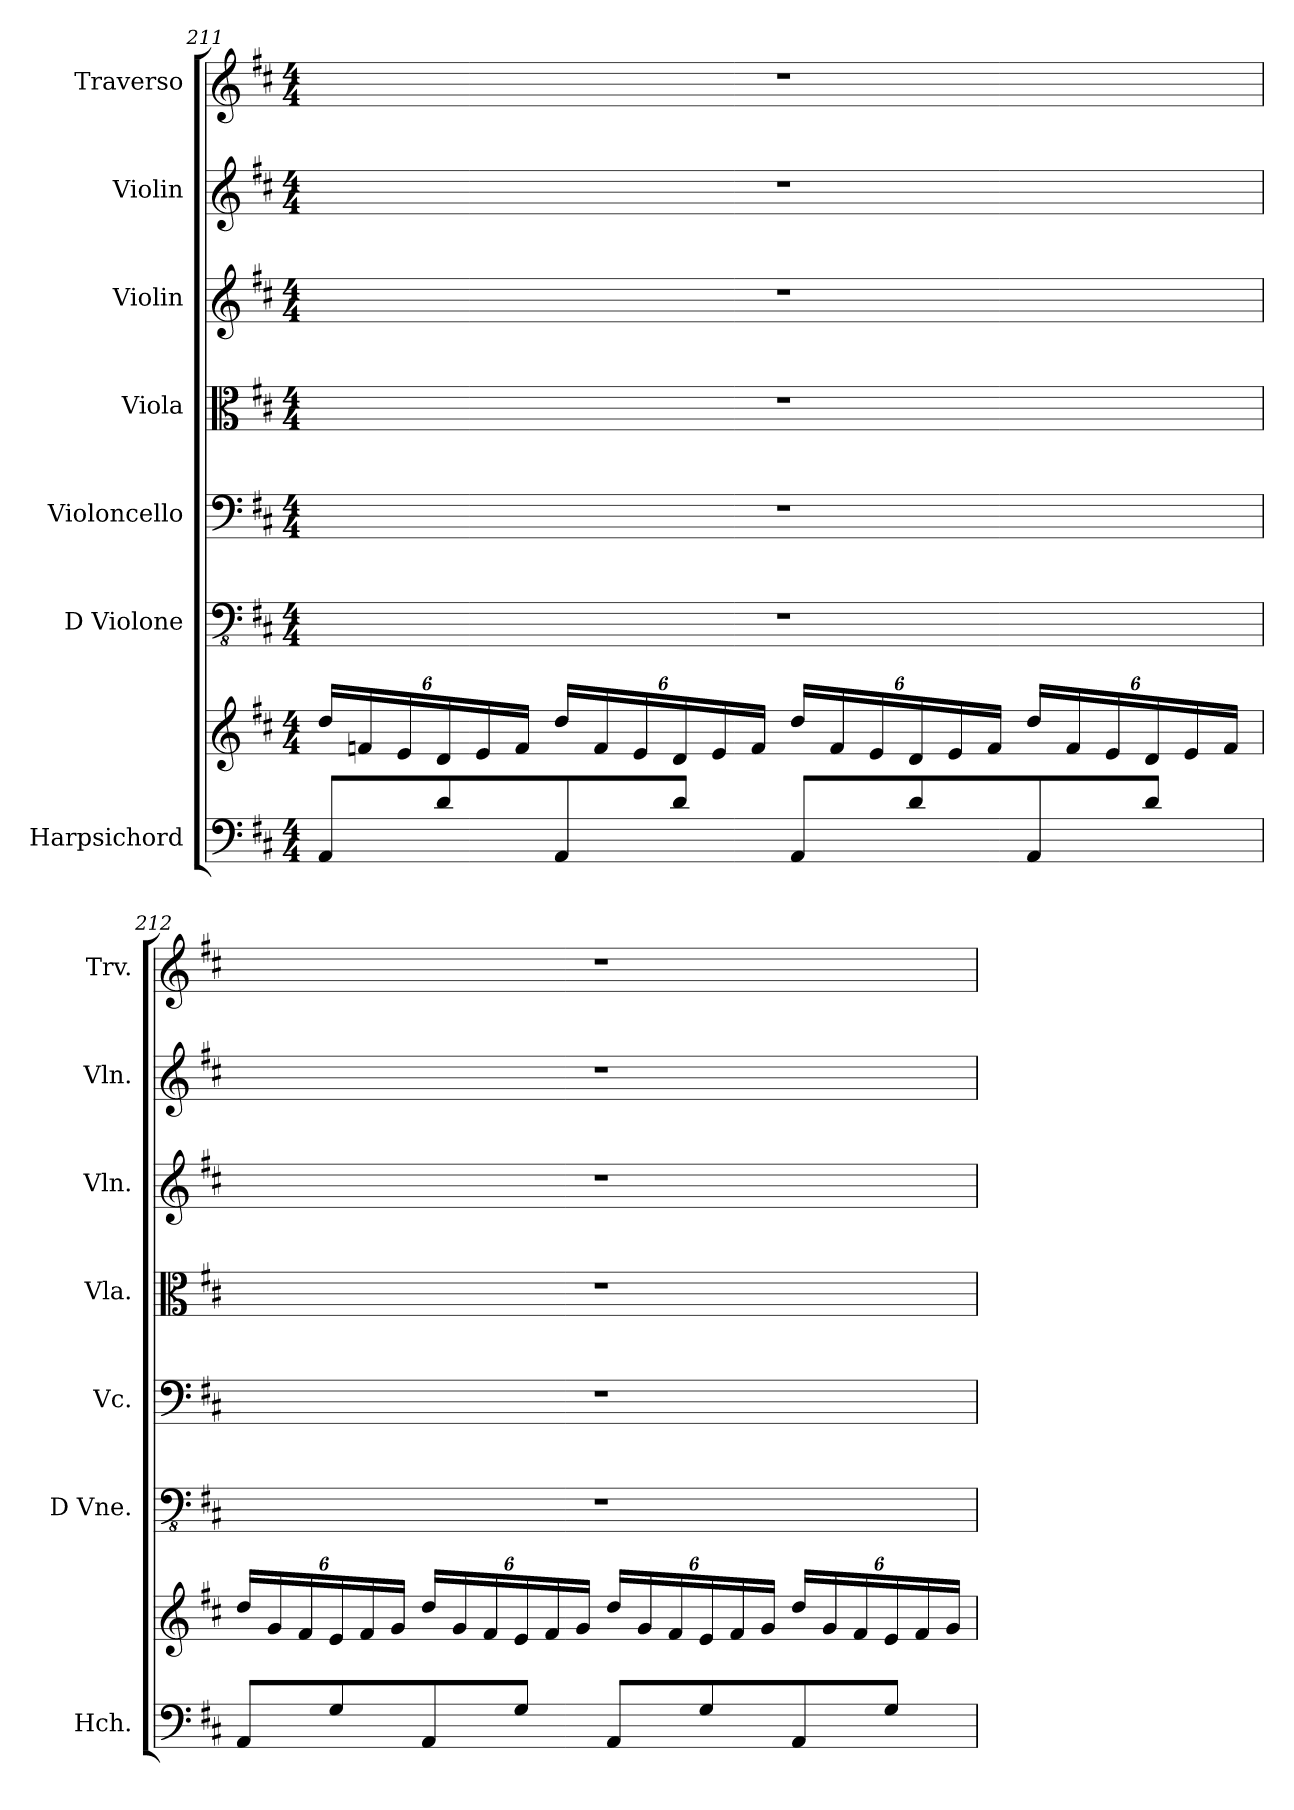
**kern	**kern	**kern	**kern	**kern	**kern	**kern	**kern
*part7	*part7	*part6	*part5	*part4	*part3	*part2	*part1
*staff8	*staff7	*staff6	*staff5	*staff4	*staff3	*staff2	*staff1
*I"Harpsichord	*	*I"D Violone	*I"Violoncello	*I"Viola	*I"Violin	*I"Violin	*I"Traverso
*I'Hch.	*	*I'D Vne.	*I'Vc.	*I'Vla.	*I'Vln.	*I'Vln.	*I'Trv.
!!LO:PB:g=z
*clefF4	*clefG2	*clefFv4	*clefF4	*clefC3	*clefG2	*clefG2	*clefG2
*	*	*ITrd7c12	*	*	*	*	*
*k[f#c#]	*k[f#c#]	*k[f#c#]	*k[f#c#]	*k[f#c#]	*k[f#c#]	*k[f#c#]	*k[f#c#]
*M4/4	*M4/4	*M4/4	*M4/4	*M4/4	*M4/4	*M4/4	*M4/4
*	*Xbrackettup	*	*	*	*	*	*
=211	=211	=211	=211	=211	=211	=211	=211
8AA/L	24dd/LL	1r	1r	1r	1r	1r	1r
.	24fn/	.	.	.	.	.	.
.	24e/	.	.	.	.	.	.
8d/	24d/	.	.	.	.	.	.
.	24e/	.	.	.	.	.	.
.	24f/JJ	.	.	.	.	.	.
8AA/	24dd/LL	.	.	.	.	.	.
.	24f/	.	.	.	.	.	.
.	24e/	.	.	.	.	.	.
8d/J	24d/	.	.	.	.	.	.
.	24e/	.	.	.	.	.	.
.	24f/JJ	.	.	.	.	.	.
8AA/L	24dd/LL	.	.	.	.	.	.
.	24f/	.	.	.	.	.	.
.	24e/	.	.	.	.	.	.
8d/	24d/	.	.	.	.	.	.
.	24e/	.	.	.	.	.	.
.	24f/JJ	.	.	.	.	.	.
8AA/	24dd/LL	.	.	.	.	.	.
.	24f/	.	.	.	.	.	.
.	24e/	.	.	.	.	.	.
8d/J	24d/	.	.	.	.	.	.
.	24e/	.	.	.	.	.	.
.	24f/JJ	.	.	.	.	.	.
!!LO:PB:g=z
=212	=212	=212	=212	=212	=212	=212	=212
8AA/L	24dd/LL	1r	1r	1r	1r	1r	1r
.	24g/	.	.	.	.	.	.
.	24f#/	.	.	.	.	.	.
8G/	24e/	.	.	.	.	.	.
.	24f#/	.	.	.	.	.	.
.	24g/JJ	.	.	.	.	.	.
8AA/	24dd/LL	.	.	.	.	.	.
.	24g/	.	.	.	.	.	.
.	24f#/	.	.	.	.	.	.
8G/J	24e/	.	.	.	.	.	.
.	24f#/	.	.	.	.	.	.
.	24g/JJ	.	.	.	.	.	.
8AA/L	24dd/LL	.	.	.	.	.	.
.	24g/	.	.	.	.	.	.
.	24f#/	.	.	.	.	.	.
8G/	24e/	.	.	.	.	.	.
.	24f#/	.	.	.	.	.	.
.	24g/JJ	.	.	.	.	.	.
8AA/	24dd/LL	.	.	.	.	.	.
.	24g/	.	.	.	.	.	.
.	24f#/	.	.	.	.	.	.
8G/J	24e/	.	.	.	.	.	.
.	24f#/	.	.	.	.	.	.
.	24g/JJ	.	.	.	.	.	.
=	=	=	=	=	=	=	=
*-	*-	*-	*-	*-	*-	*-	*-
